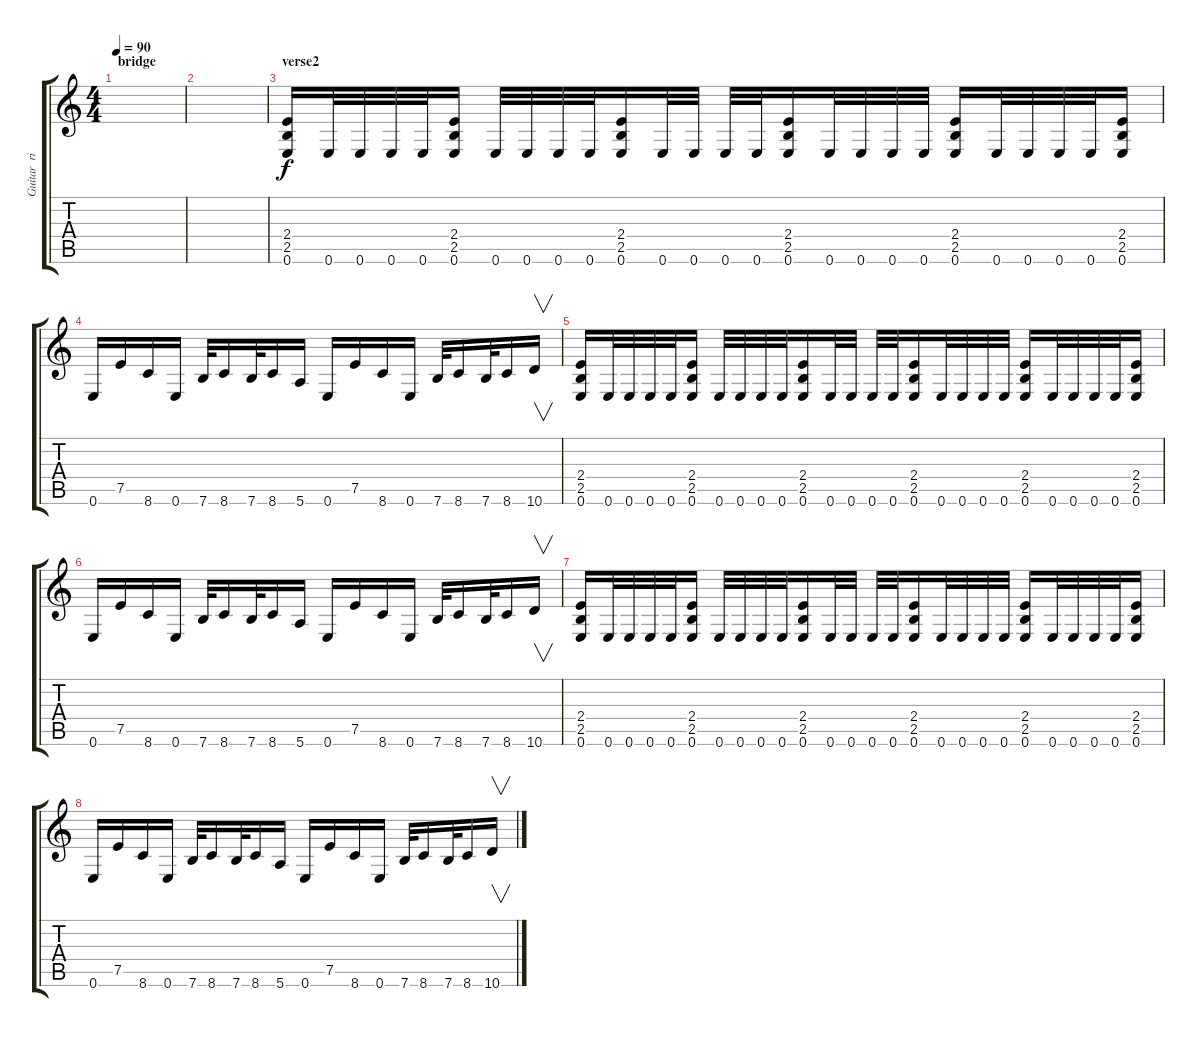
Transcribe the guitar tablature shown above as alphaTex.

\track ("Guitar  rigth" "Guitar  ri") {instrument distortionguitar}
\staff {score tabs}
\tuning (E4 B3 G3 D3 A2 E2) {hide}
\ts (4 4)
\section ("" "bridge")
\tempo 90
\clef g2
\ks c
|
|
\section ("" "verse2")
(2.4 2.5 0.6).16 0.6.32 0.6.32 0.6.32 0.6.32 (2.4 2.5 0.6).16 0.6.32 0.6.32 0.6.32 0.6.32 (2.4 2.5 0.6).16 0.6.32 0.6.32 0.6.32 0.6.32 (2.4 2.5 0.6).16 0.6.32 0.6.32 0.6.32 0.6.32 (2.4 2.5 0.6).16 0.6.32 0.6.32 0.6.32 0.6.32 (2.4 2.5 0.6).16 |
0.6.16 7.5.16 8.6.16 0.6.16 7.6.32 8.6.16 7.6.32 8.6.16 5.6.16 0.6.16 7.5.16 8.6.16 0.6.16 7.6.32 8.6.16 7.6.32 8.6.16 10.6.16{v} |
(2.4 2.5 0.6).16 0.6.32 0.6.32 0.6.32 0.6.32 (2.4 2.5 0.6).16 0.6.32 0.6.32 0.6.32 0.6.32 (2.4 2.5 0.6).16 0.6.32 0.6.32 0.6.32 0.6.32 (2.4 2.5 0.6).16 0.6.32 0.6.32 0.6.32 0.6.32 (2.4 2.5 0.6).16 0.6.32 0.6.32 0.6.32 0.6.32 (2.4 2.5 0.6).16 |
0.6.16 7.5.16 8.6.16 0.6.16 7.6.32 8.6.16 7.6.32 8.6.16 5.6.16 0.6.16 7.5.16 8.6.16 0.6.16 7.6.32 8.6.16 7.6.32 8.6.16 10.6.16{v} |
(2.4 2.5 0.6).16 0.6.32 0.6.32 0.6.32 0.6.32 (2.4 2.5 0.6).16 0.6.32 0.6.32 0.6.32 0.6.32 (2.4 2.5 0.6).16 0.6.32 0.6.32 0.6.32 0.6.32 (2.4 2.5 0.6).16 0.6.32 0.6.32 0.6.32 0.6.32 (2.4 2.5 0.6).16 0.6.32 0.6.32 0.6.32 0.6.32 (2.4 2.5 0.6).16 |
0.6.16 7.5.16 8.6.16 0.6.16 7.6.32 8.6.16 7.6.32 8.6.16 5.6.16 0.6.16 7.5.16 8.6.16 0.6.16 7.6.32 8.6.16 7.6.32 8.6.16 10.6.16{v}
